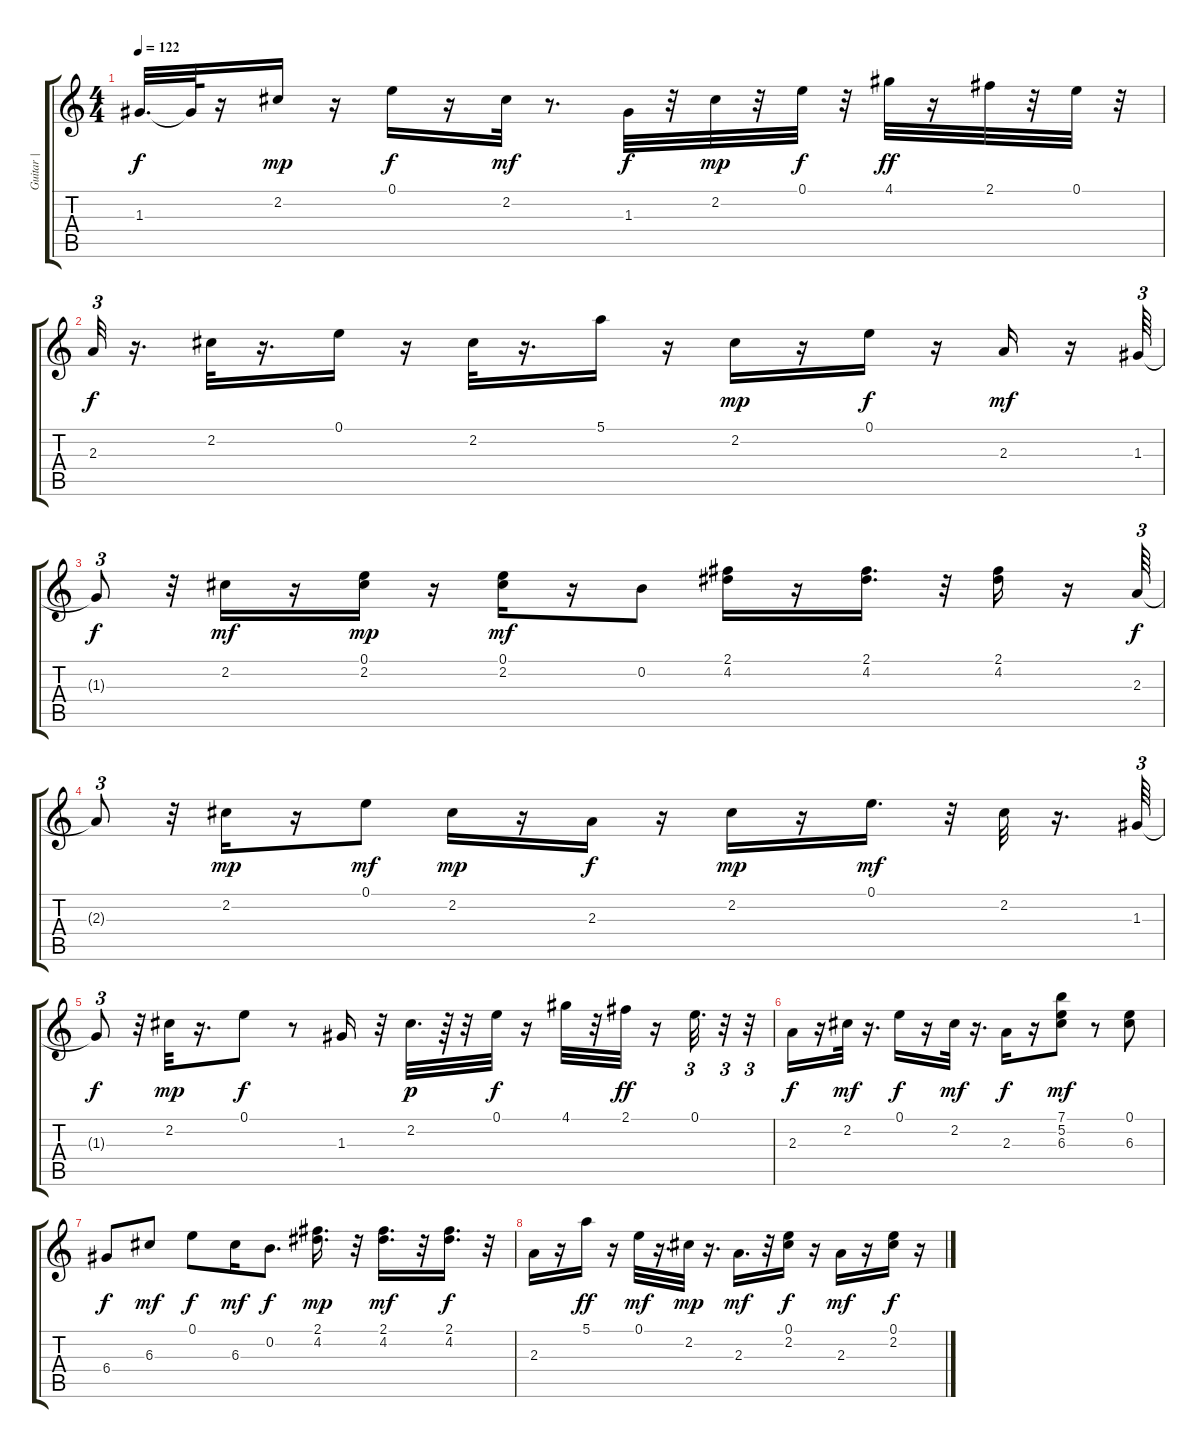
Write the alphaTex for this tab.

\track ("Guitar |" "Guitar |") {instrument acousticguitarnylon}
\staff {score tabs}
\tuning (E4 B3 G3 D3 A2 E2) {hide}
\ts (4 4)
\tempo 122
\clef g2
\ks c
1.3.32{d dy f} 1.3{t}.64 r.16 2.2.16{dy mp} r.16 0.1.16{dy f} r.16 2.2.32{dy mf} r.8{d} 1.3.32{dy f} r.32 2.2.32{dy mp} r.32 0.1.32{dy f} r.32 4.1.32{dy ff} r.16 2.1.32 r.32 0.1.32 r.32 |
2.3.32{tu (3 2) dy f} r.16{d} 2.2.32 r.16{d} 0.1.16 r.16 2.2.32 r.16{d} 5.1.16 r.16 2.2.16{dy mp} r.16 0.1.16{dy f} r.16 2.3.16{dy mf} r.16 1.3.64{tu (3 2)} |
1.3{t}.8{tu (3 2) dy f} r.32 2.2.16{dy mf} r.16 (0.1 2.2).16{dy mp} r.16 (0.1 2.2).16{dy mf} r.16 0.2.8 (2.1 4.2).16 r.16 (2.1 4.2).16{d} r.32 (2.1 4.2).16 r.16 2.3.64{tu (3 2) dy f} |
2.3{t}.8{tu (3 2)} r.32 2.2.16{dy mp} r.16 0.1.8{dy mf} 2.2.16{dy mp} r.16 2.3.16{dy f} r.16 2.2.16{dy mp} r.16 0.1.16{d dy mf} r.32 2.2.32 r.16{d} 1.3.64{tu (3 2)} |
1.3{t}.8{tu (3 2) dy f} r.32 2.2.32{dy mp} r.16{d} 0.1.8{dy f} r.8 1.3.16 r.32 2.2.32{d dy p} r.64 r.32 0.1.32{dy f} r.16 4.1.32 r.32 2.1.32{dy ff} r.16 0.1.32{d tu (3 2)} r.32{tu (3 2)} r.32{tu (3 2)} |
2.3.16{dy f} r.16 2.2.32{dy mf} r.16{d} 0.1.16{dy f} r.16 2.2.32{dy mf} r.16{d} 2.3.16{dy f} r.16 (7.1 5.2 6.3).8{dy mf} r.8 (0.1 6.3).8 |
6.4.8{dy f} 6.3.8{dy mf} 0.1.8{dy f} 6.3.16{dy mf} 0.2.8{d dy f} (2.1 4.2).16{d dy mp} r.32 (2.1 4.2).16{d dy mf} r.32 (2.1 4.2).16{d dy f} r.32 |
2.3.16 r.16 5.1.16{dy ff} r.16 0.1.32{dy mf} r.16{d} 2.2.32{dy mp} r.16{d} 2.3.16{d dy mf} r.32 (0.1 2.2).16{dy f} r.16 2.3.16{dy mf} r.16 (0.1 2.2).16{dy f} r.16
